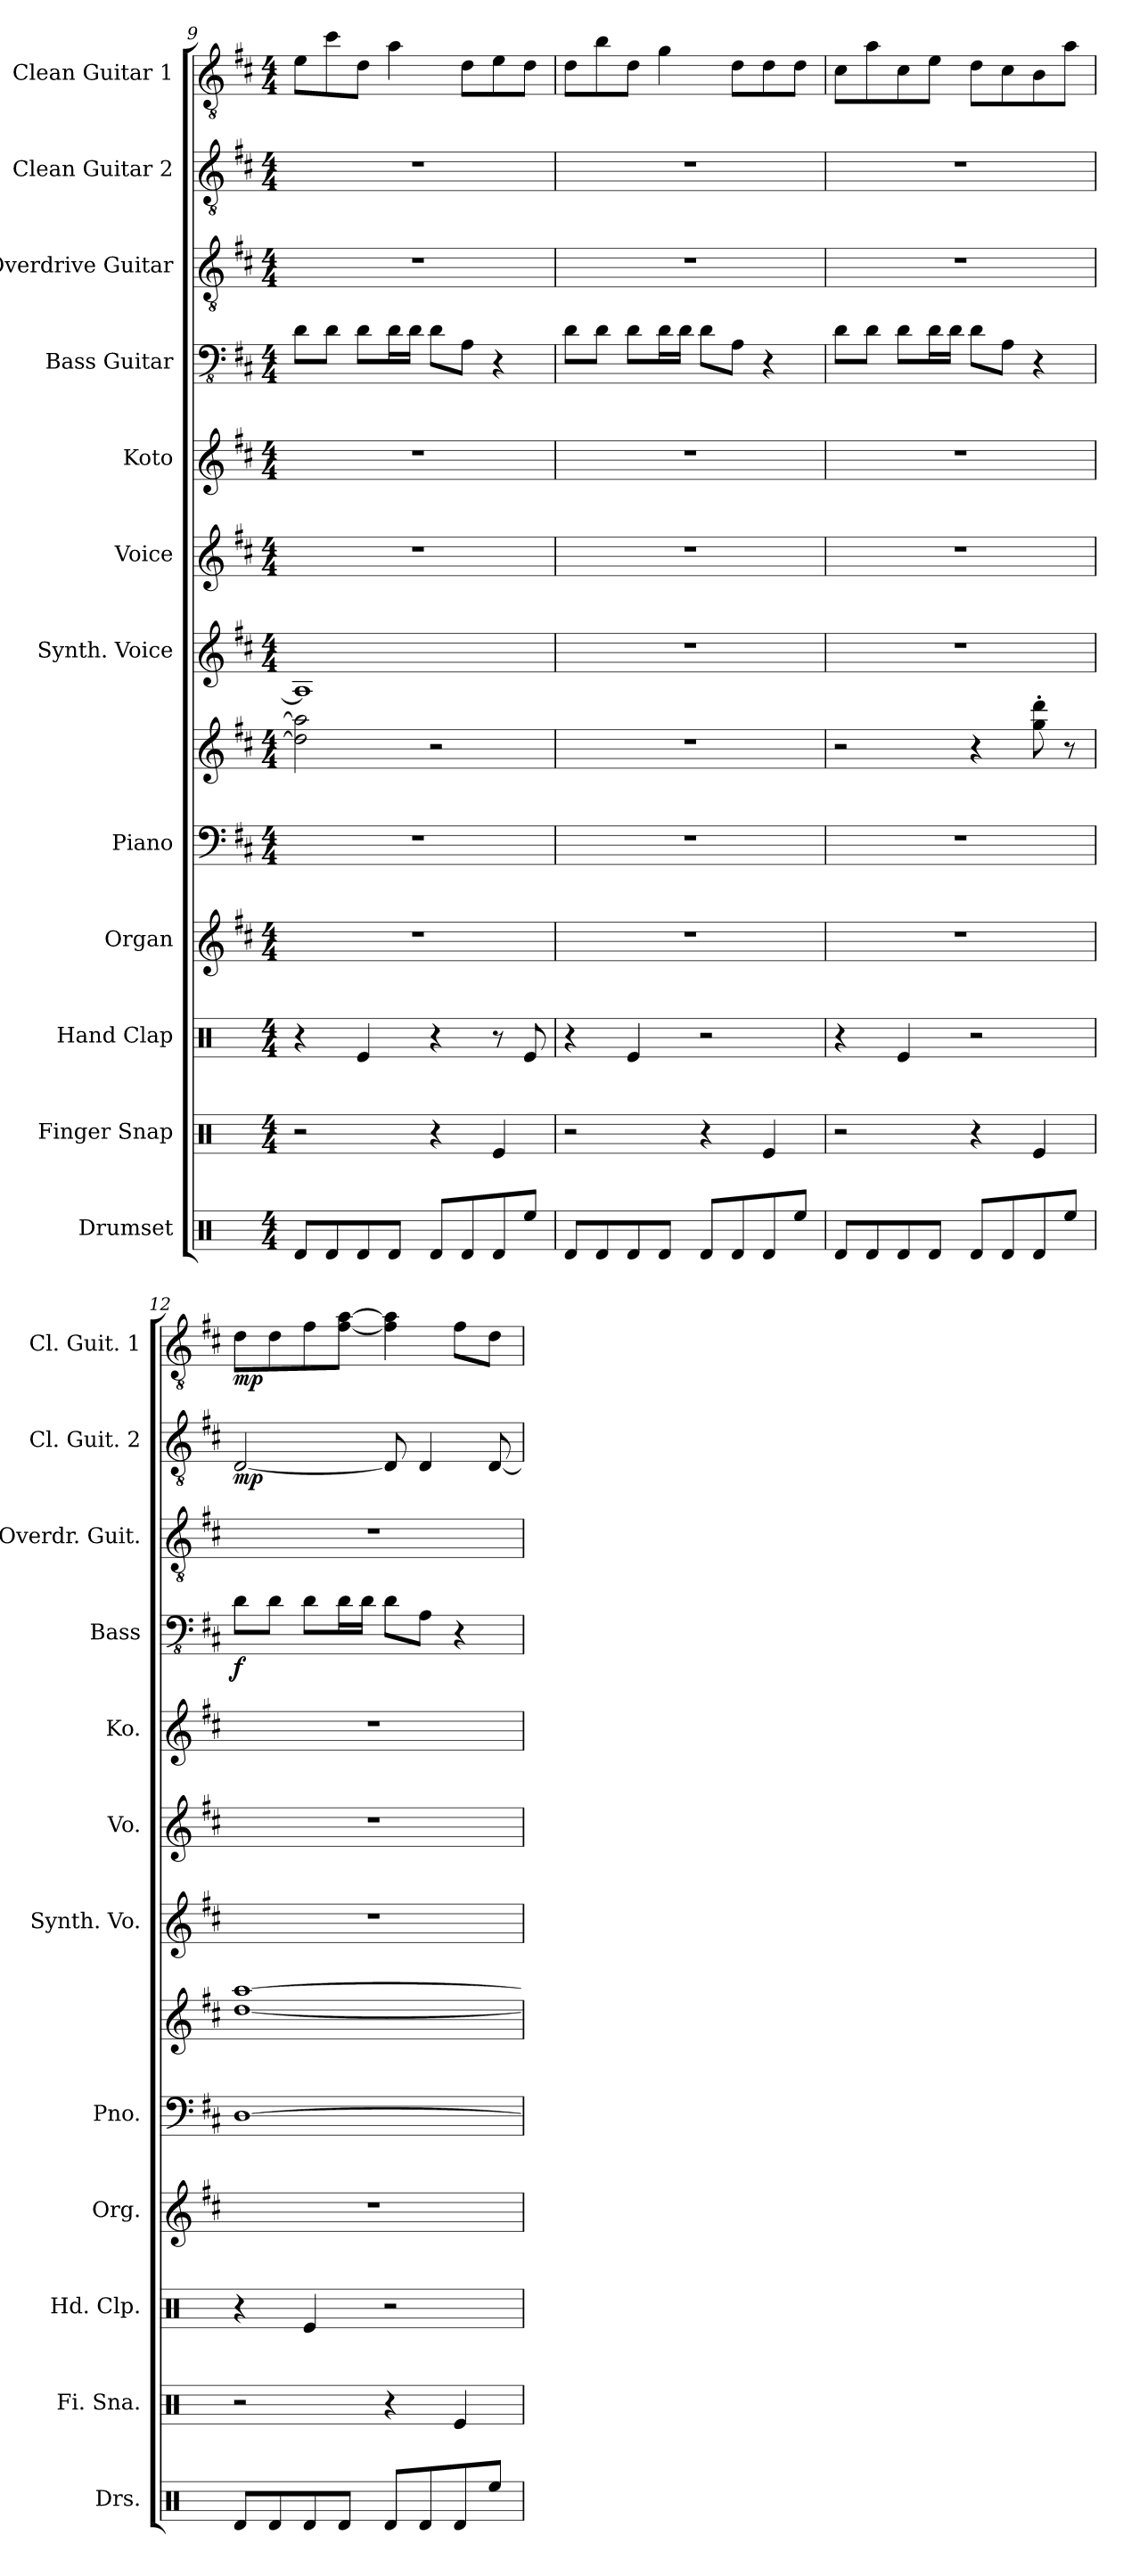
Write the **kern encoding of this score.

**kern	**kern	**kern	**kern	**kern	**kern	**kern	**kern	**kern	**kern	**dynam	**kern	**kern	**dynam	**kern	**dynam
*part12	*part11	*part10	*part9	*part8	*part8	*part7	*part6	*part5	*part4	*part4	*part3	*part2	*part2	*part1	*part1
*staff13	*staff12	*staff11	*staff10	*staff9	*staff8	*staff7	*staff6	*staff5	*staff4	*staff4	*staff3	*staff2	*staff2	*staff1	*staff1
*I"Drumset	*I"Finger Snap	*I"Hand Clap	*I"Organ	*I"Piano	*	*I"Synth. Voice	*I"Voice	*I"Koto	*I"Bass Guitar	*	*I"Overdrive Guitar	*I"Clean Guitar 2	*	*I"Clean Guitar 1	*
*I'Drs.	*I'Fi. Sna.	*I'Hd. Clp.	*I'Org.	*I'Pno.	*	*I'Synth. Vo.	*I'Vo.	*I'Ko.	*I'Bass	*	*I'Overdr. Guit.	*I'Cl. Guit. 2	*	*I'Cl. Guit. 1	*
*clefX	*clefX	*clefX	*clefG2	*clefF4	*clefG2	*clefG2	*clefG2	*clefG2	*clefFv4	*	*clefGv2	*clefGv2	*	*clefGv2	*
*k[]	*k[]	*k[]	*k[f#c#]	*k[f#c#]	*k[f#c#]	*k[f#c#]	*k[f#c#]	*k[f#c#]	*k[f#c#]	*	*k[f#c#]	*k[f#c#]	*	*k[f#c#]	*
*M4/4	*M4/4	*M4/4	*M4/4	*M4/4	*M4/4	*M4/4	*M4/4	*M4/4	*M4/4	*	*M4/4	*M4/4	*	*M4/4	*
=9	=9	=9	=9	=9	=9	=9	=9	=9	=9	=9	=9	=9	=9	=9	=9
8Rd/L	2r	4r	1r	1r	2dd\] 2aa\]	1A]	1r	1r	8D\L	.	1r	1r	.	8e\L	.
8Rd/	.	.	.	.	.	.	.	.	8D\J	.	.	.	.	8cc#\	.
8Rd/	.	4Re/	.	.	.	.	.	.	8D\L	.	.	.	.	8d\J	.
8Rd/J	.	.	.	.	.	.	.	.	16D\L	.	.	.	.	4a\	.
.	.	.	.	.	.	.	.	.	16D\JJ	.	.	.	.	.	.
8Rd/L	4r	4r	.	.	2r	.	.	.	8D\L	.	.	.	.	.	.
8Rd/	.	.	.	.	.	.	.	.	8AA\J	.	.	.	.	8d\L	.
8Rd/	4Re/	8r	.	.	.	.	.	.	4r	.	.	.	.	8e\	.
8Ree/J	.	8Re/	.	.	.	.	.	.	.	.	.	.	.	8d\J	.
!!LO:PB:g=z
=10	=10	=10	=10	=10	=10	=10	=10	=10	=10	=10	=10	=10	=10	=10	=10
8Rd/L	2r	4r	1r	1r	1r	1r	1r	1r	8D\L	.	1r	1r	.	8d\L	.
8Rd/	.	.	.	.	.	.	.	.	8D\J	.	.	.	.	8b\	.
8Rd/	.	4Re/	.	.	.	.	.	.	8D\L	.	.	.	.	8d\J	.
8Rd/J	.	.	.	.	.	.	.	.	16D\L	.	.	.	.	4g\	.
.	.	.	.	.	.	.	.	.	16D\JJ	.	.	.	.	.	.
8Rd/L	4r	2r	.	.	.	.	.	.	8D\L	.	.	.	.	.	.
8Rd/	.	.	.	.	.	.	.	.	8AA\J	.	.	.	.	8d\L	.
8Rd/	4Re/	.	.	.	.	.	.	.	4r	.	.	.	.	8d\	.
8Ree/J	.	.	.	.	.	.	.	.	.	.	.	.	.	8d\J	.
=11	=11	=11	=11	=11	=11	=11	=11	=11	=11	=11	=11	=11	=11	=11	=11
8Rd/L	2r	4r	1r	1r	2r	1r	1r	1r	8D\L	.	1r	1r	.	8c#\L	.
8Rd/	.	.	.	.	.	.	.	.	8D\J	.	.	.	.	8a\	.
8Rd/	.	4Re/	.	.	.	.	.	.	8D\L	.	.	.	.	8c#\	.
8Rd/J	.	.	.	.	.	.	.	.	16D\L	.	.	.	.	8e\J	.
.	.	.	.	.	.	.	.	.	16D\JJ	.	.	.	.	.	.
8Rd/L	4r	2r	.	.	4r	.	.	.	8D\L	.	.	.	.	8d\L	.
8Rd/	.	.	.	.	.	.	.	.	8AA\J	.	.	.	.	8c#\	.
8Rd/	4Re/	.	.	.	8gg\' 8ddd\'	.	.	.	4r	.	.	.	.	8B\	.
8Ree/J	.	.	.	.	8r	.	.	.	.	.	.	.	.	8a\J	.
=12	=12	=12	=12	=12	=12	=12	=12	=12	=12	=12	=12	=12	=12	=12	=12
!	!	!	!	!	!	!	!	!	!	!LO:DY:b	!	!	!LO:DY:b	!	!LO:DY:b
8Rd/L	2r	4r	1r	[1D	[1dd [1aa	1r	1r	1r	8D\L	f	1r	[2D/	mp	8d\L	mp
8Rd/	.	.	.	.	.	.	.	.	8D\J	.	.	.	.	8d\	.
8Rd/	.	4Re/	.	.	.	.	.	.	8D\L	.	.	.	.	8f#\	.
8Rd/J	.	.	.	.	.	.	.	.	16D\L	.	.	.	.	[8f#\ [8a\J	.
.	.	.	.	.	.	.	.	.	16D\JJ	.	.	.	.	.	.
8Rd/L	4r	2r	.	.	.	.	.	.	8D\L	.	.	8D/]	.	4f#\] 4a\]	.
8Rd/	.	.	.	.	.	.	.	.	8AA\J	.	.	4D/	.	.	.
8Rd/	4Re/	.	.	.	.	.	.	.	4r	.	.	.	.	8f#\L	.
8Ree/J	.	.	.	.	.	.	.	.	.	.	.	[8D/	.	8d\J	.
=	=	=	=	=	=	=	=	=	=	=	=	=	=	=	=
*-	*-	*-	*-	*-	*-	*-	*-	*-	*-	*-	*-	*-	*-	*-	*-
